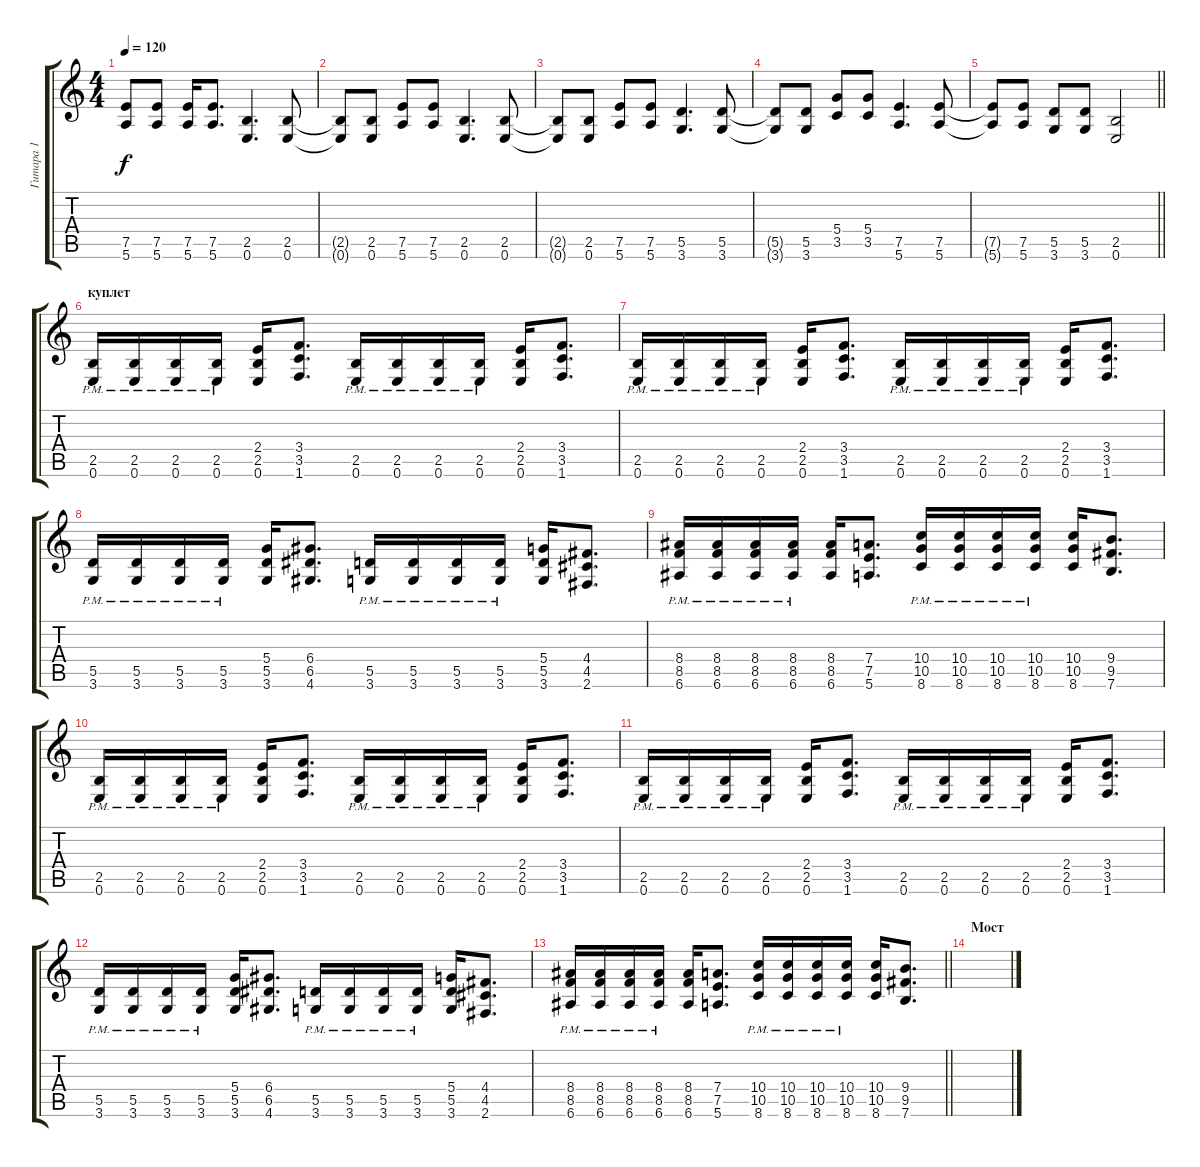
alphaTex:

\track ("Гитара 1" "Гитара 1") {instrument distortionguitar}
\staff {score tabs}
\tuning (E4 B3 G3 D3 A2 E2) {hide}
\ts (4 4)
\tempo 120
\clef g2
\ks c
(7.5{t} 5.6{t}).8{dy f} (7.5 5.6).8 (7.5 5.6).16 (7.5 5.6).8{d} (2.5 0.6).4{d} (2.5 0.6).8 |
(2.5{t} 0.6{t}).8 (2.5 0.6).8 (7.5 5.6).8 (7.5 5.6).8 (2.5 0.6).4{d} (2.5 0.6).8 |
(2.5{t} 0.6{t}).8 (2.5 0.6).8 (7.5 5.6).8 (7.5 5.6).8 (5.5 3.6).4{d} (5.5 3.6).8 |
(5.5{t} 3.6{t}).8 (5.5 3.6).8 (5.4 3.5).8 (5.4 3.5).8 (7.5 5.6).4{d} (7.5 5.6).8 |
\barLineRight lightlight
(7.5{t} 5.6{t}).8 (7.5 5.6).8 (5.5 3.6).8 (5.5 3.6).8 (2.5 0.6).2 |
\section ("" "куплет")
(2.5{pm} 0.6{pm}).16 (2.5{pm} 0.6{pm}).16 (2.5{pm} 0.6{pm}).16 (2.5{pm} 0.6{pm}).16 (2.4 2.5 0.6).16 (3.4 3.5 1.6).8{d} (2.5{pm} 0.6{pm}).16 (2.5{pm} 0.6{pm}).16 (2.5{pm} 0.6{pm}).16 (2.5{pm} 0.6{pm}).16 (2.4 2.5 0.6).16 (3.4 3.5 1.6).8{d} |
(2.5{pm} 0.6{pm}).16 (2.5{pm} 0.6{pm}).16 (2.5{pm} 0.6{pm}).16 (2.5{pm} 0.6{pm}).16 (2.4 2.5 0.6).16 (3.4 3.5 1.6).8{d} (2.5{pm} 0.6{pm}).16 (2.5{pm} 0.6{pm}).16 (2.5{pm} 0.6{pm}).16 (2.5{pm} 0.6{pm}).16 (2.4 2.5 0.6).16 (3.4 3.5 1.6).8{d} |
(5.5{pm} 3.6{pm}).16 (5.5{pm} 3.6{pm}).16 (5.5{pm} 3.6{pm}).16 (5.5{pm} 3.6{pm}).16 (5.4 5.5 3.6).16 (6.4 6.5 4.6).8{d} (5.5{pm} 3.6{pm}).16 (5.5{pm} 3.6{pm}).16 (5.5{pm} 3.6{pm}).16 (5.5{pm} 3.6{pm}).16 (5.4 5.5 3.6).16 (4.4 4.5 2.6).8{d} |
(8.4{pm} 8.5{pm} 6.6{pm}).16 (8.4{pm} 8.5{pm} 6.6{pm}).16 (8.4{pm} 8.5{pm} 6.6{pm}).16 (8.4{pm} 8.5{pm} 6.6{pm}).16 (8.4 8.5 6.6).16 (7.4 7.5 5.6).8{d} (10.4{pm} 10.5{pm} 8.6{pm}).16 (10.4{pm} 10.5{pm} 8.6{pm}).16 (10.4{pm} 10.5{pm} 8.6{pm}).16 (10.4{pm} 10.5{pm} 8.6{pm}).16 (10.4 10.5 8.6).16 (9.4 9.5 7.6).8{d} |
(2.5{pm} 0.6{pm}).16 (2.5{pm} 0.6{pm}).16 (2.5{pm} 0.6{pm}).16 (2.5{pm} 0.6{pm}).16 (2.4 2.5 0.6).16 (3.4 3.5 1.6).8{d} (2.5{pm} 0.6{pm}).16 (2.5{pm} 0.6{pm}).16 (2.5{pm} 0.6{pm}).16 (2.5{pm} 0.6{pm}).16 (2.4 2.5 0.6).16 (3.4 3.5 1.6).8{d} |
(2.5{pm} 0.6{pm}).16 (2.5{pm} 0.6{pm}).16 (2.5{pm} 0.6{pm}).16 (2.5{pm} 0.6{pm}).16 (2.4 2.5 0.6).16 (3.4 3.5 1.6).8{d} (2.5{pm} 0.6{pm}).16 (2.5{pm} 0.6{pm}).16 (2.5{pm} 0.6{pm}).16 (2.5{pm} 0.6{pm}).16 (2.4 2.5 0.6).16 (3.4 3.5 1.6).8{d} |
(5.5{pm} 3.6{pm}).16 (5.5{pm} 3.6{pm}).16 (5.5{pm} 3.6{pm}).16 (5.5{pm} 3.6{pm}).16 (5.4 5.5 3.6).16 (6.4 6.5 4.6).8{d} (5.5{pm} 3.6{pm}).16 (5.5{pm} 3.6{pm}).16 (5.5{pm} 3.6{pm}).16 (5.5{pm} 3.6{pm}).16 (5.4 5.5 3.6).16 (4.4 4.5 2.6).8{d} |
\barLineRight lightlight
(8.4{pm} 8.5{pm} 6.6{pm}).16 (8.4{pm} 8.5{pm} 6.6{pm}).16 (8.4{pm} 8.5{pm} 6.6{pm}).16 (8.4{pm} 8.5{pm} 6.6{pm}).16 (8.4 8.5 6.6).16 (7.4 7.5 5.6).8{d} (10.4{pm} 10.5{pm} 8.6{pm}).16 (10.4{pm} 10.5{pm} 8.6{pm}).16 (10.4{pm} 10.5{pm} 8.6{pm}).16 (10.4{pm} 10.5{pm} 8.6{pm}).16 (10.4 10.5 8.6).16 (9.4 9.5 7.6).8{d} |
\section ("" "Мост")
